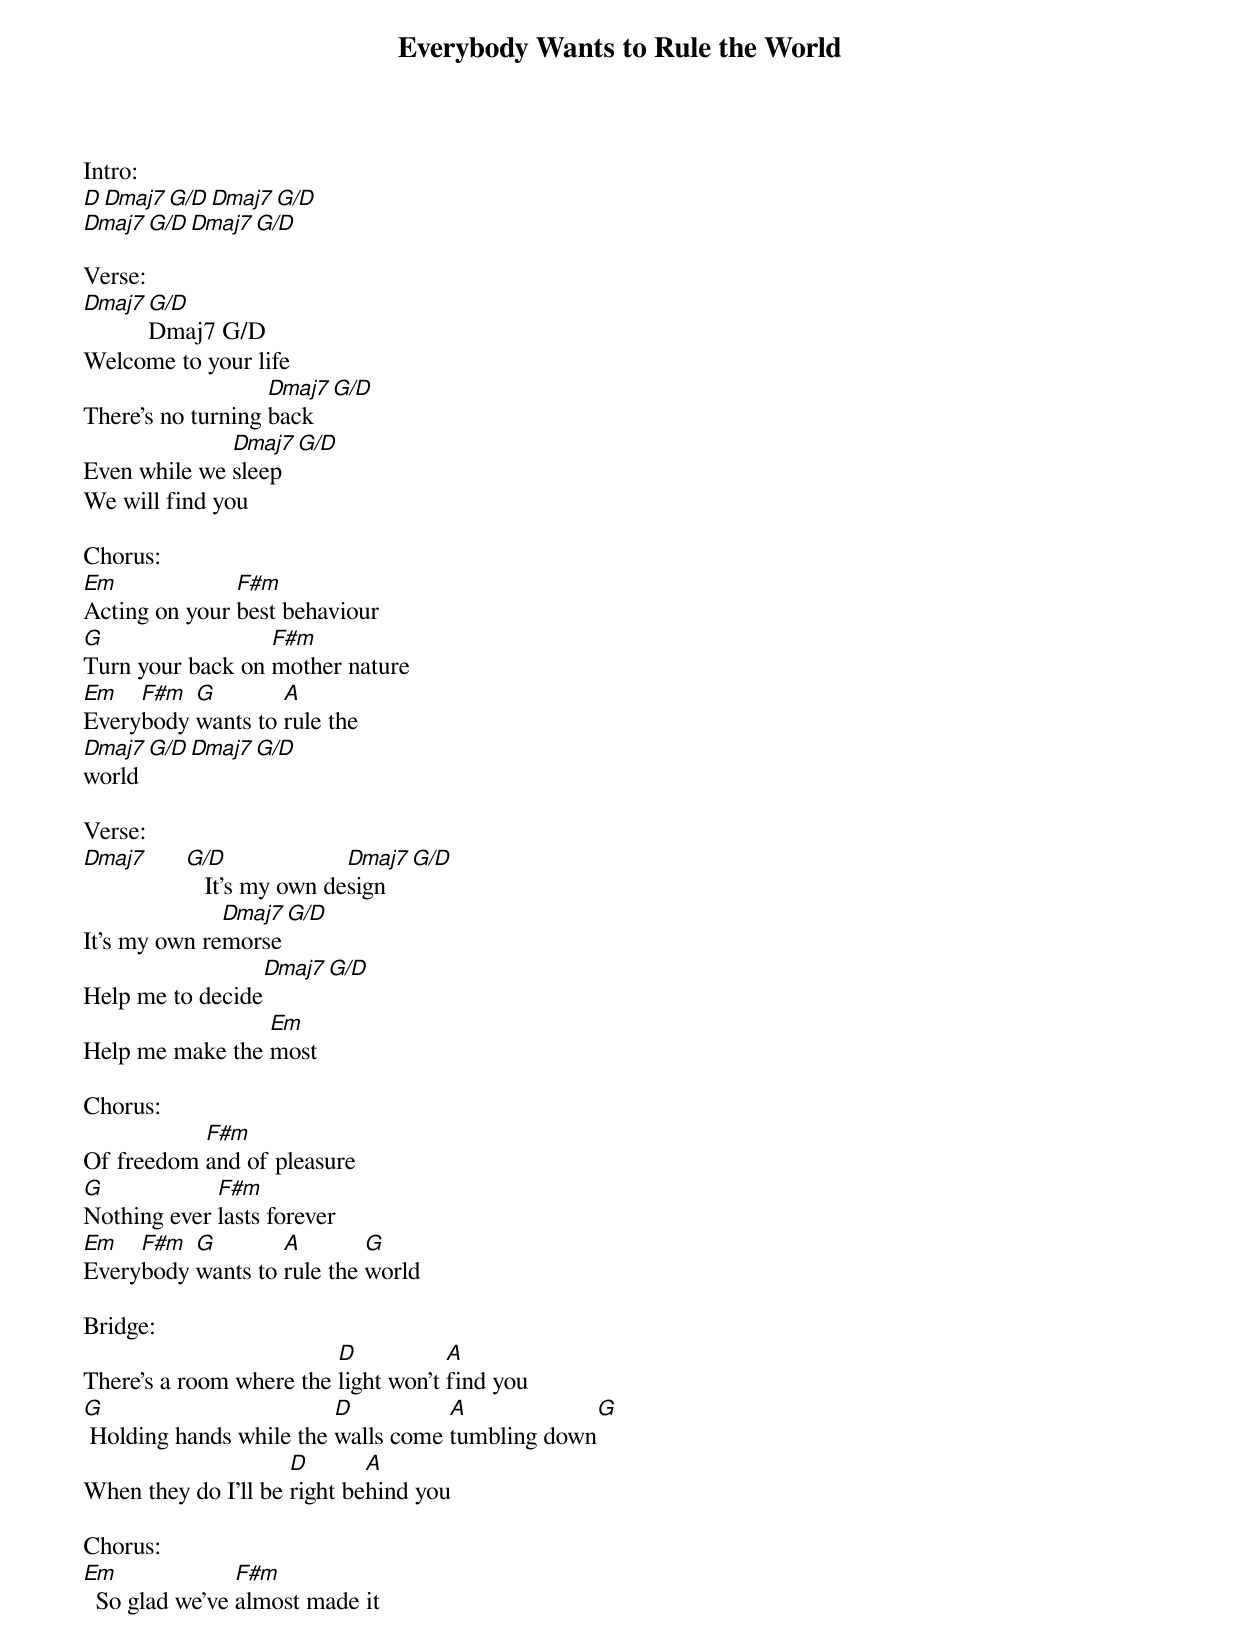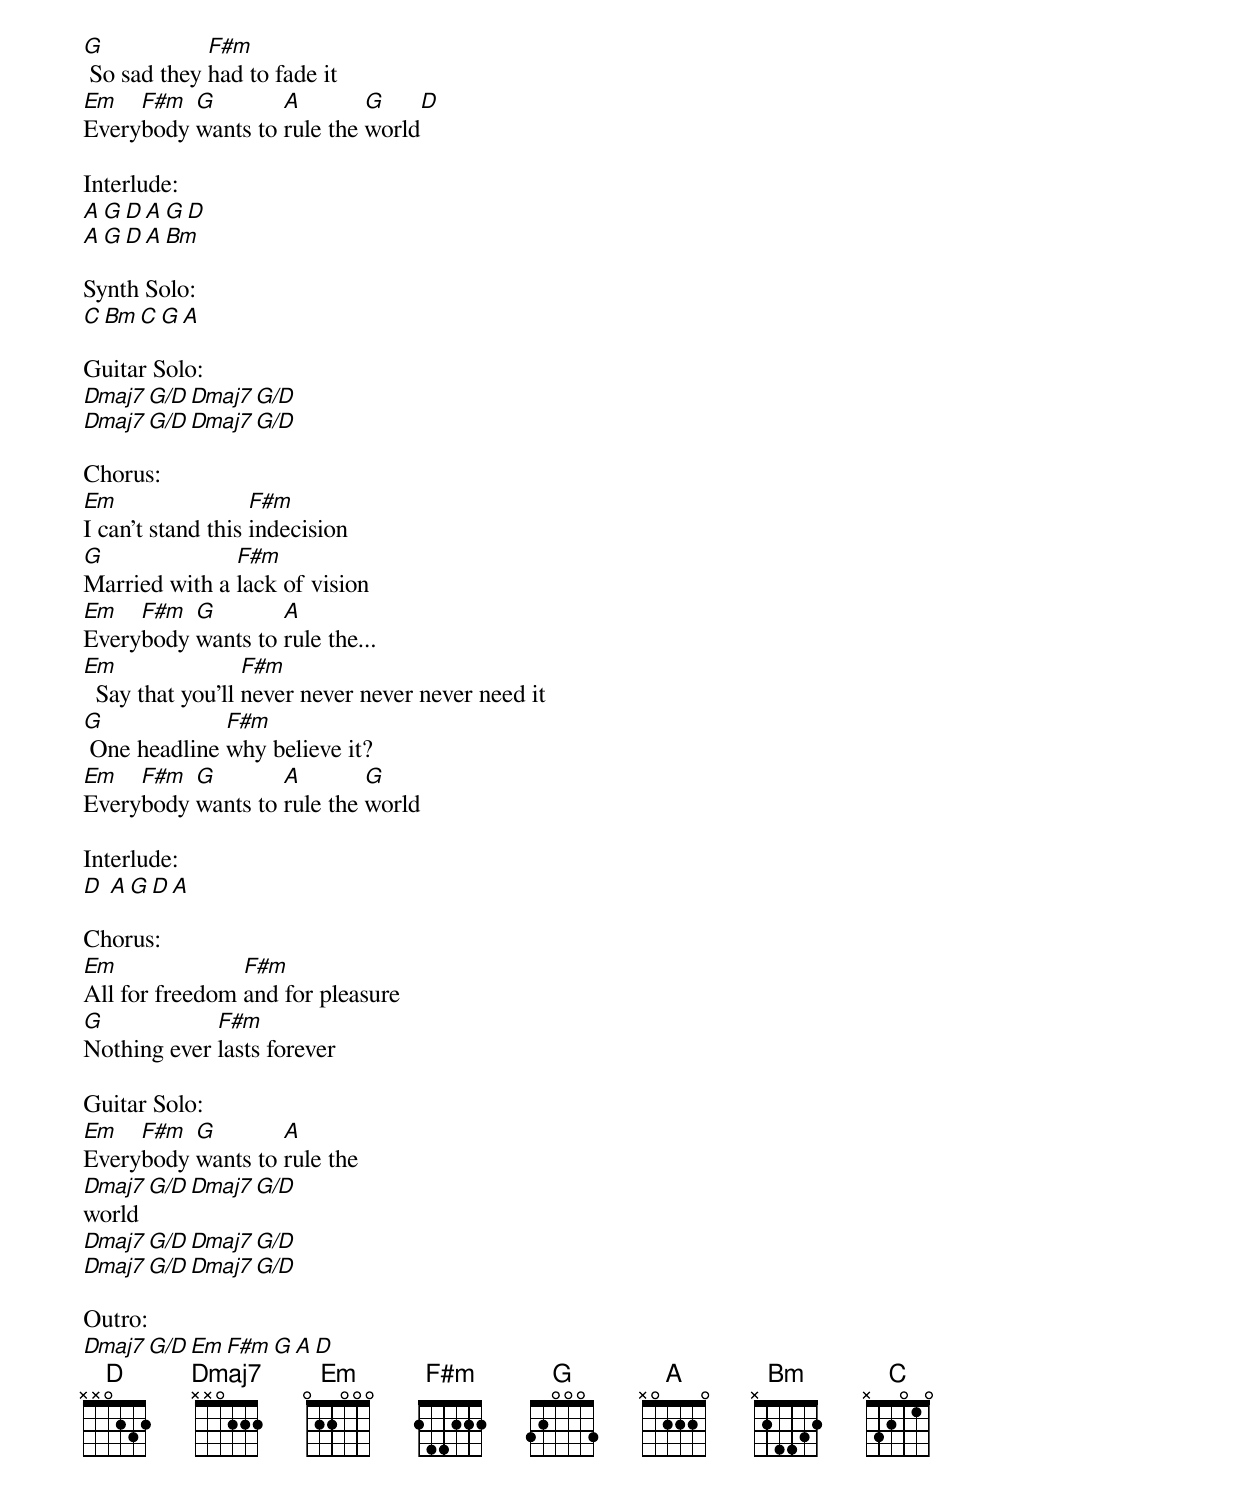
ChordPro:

{title:Everybody Wants to Rule the World}
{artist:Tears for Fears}
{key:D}
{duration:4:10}
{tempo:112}
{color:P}

Intro:
[D][Dmaj7][G/D][Dmaj7][G/D]
[Dmaj7][G/D][Dmaj7][G/D]

Verse:
[Dmaj7][G/D]Dmaj7 G/D
Welcome to your life
There's no turning [Dmaj7]back [G/D]
Even while we [Dmaj7]sleep[G/D]
We will find you

Chorus:
[Em]Acting on your [F#m]best behaviour
[G]Turn your back on [F#m]mother nature
[Em]Every[F#m]body [G]wants to [A]rule the
[Dmaj7]world[G/D][Dmaj7][G/D]

Verse:
[Dmaj7]      [G/D]   It's my own de[Dmaj7]sign [G/D]
It's my own re[Dmaj7]morse[G/D]
Help me to decide[Dmaj7][G/D]
Help me make the [Em]most

Chorus:
Of freedom [F#m]and of pleasure
[G]Nothing ever [F#m]lasts forever
[Em]Every[F#m]body [G]wants to [A]rule the [G]world

Bridge:
There's a room where the [D]light won't [A]find you
[G] Holding hands while the [D]walls come [A]tumbling down[G]
When they do I'll be [D]right be[A]hind you

Chorus:
[Em]  So glad we've [F#m]almost made it
[G] So sad they [F#m]had to fade it
[Em]Every[F#m]body [G]wants to [A]rule the [G]world[D]

Interlude:
[A][G][D][A][G][D]
[A][G][D][A][Bm]

Synth Solo:
[C][Bm][C][G][A]

Guitar Solo:
[Dmaj7][G/D][Dmaj7][G/D]
[Dmaj7][G/D][Dmaj7][G/D]

Chorus:
[Em]I can't stand this [F#m]indecision
[G]Married with a [F#m]lack of vision
[Em]Every[F#m]body [G]wants to [A]rule the...
[Em]  Say that you'll [F#m]never never never never need it
[G] One headline [F#m]why believe it?
[Em]Every[F#m]body [G]wants to [A]rule the [G]world

Interlude:
[D] [A][G][D][A]

Chorus:
[Em]All for freedom [F#m]and for pleasure
[G]Nothing ever [F#m]lasts forever

Guitar Solo:
[Em]Every[F#m]body [G]wants to [A]rule the
[Dmaj7]world[G/D][Dmaj7][G/D]
[Dmaj7][G/D][Dmaj7][G/D]
[Dmaj7][G/D][Dmaj7][G/D]

Outro:
[Dmaj7][G/D][Em][F#m][G][A][D]
